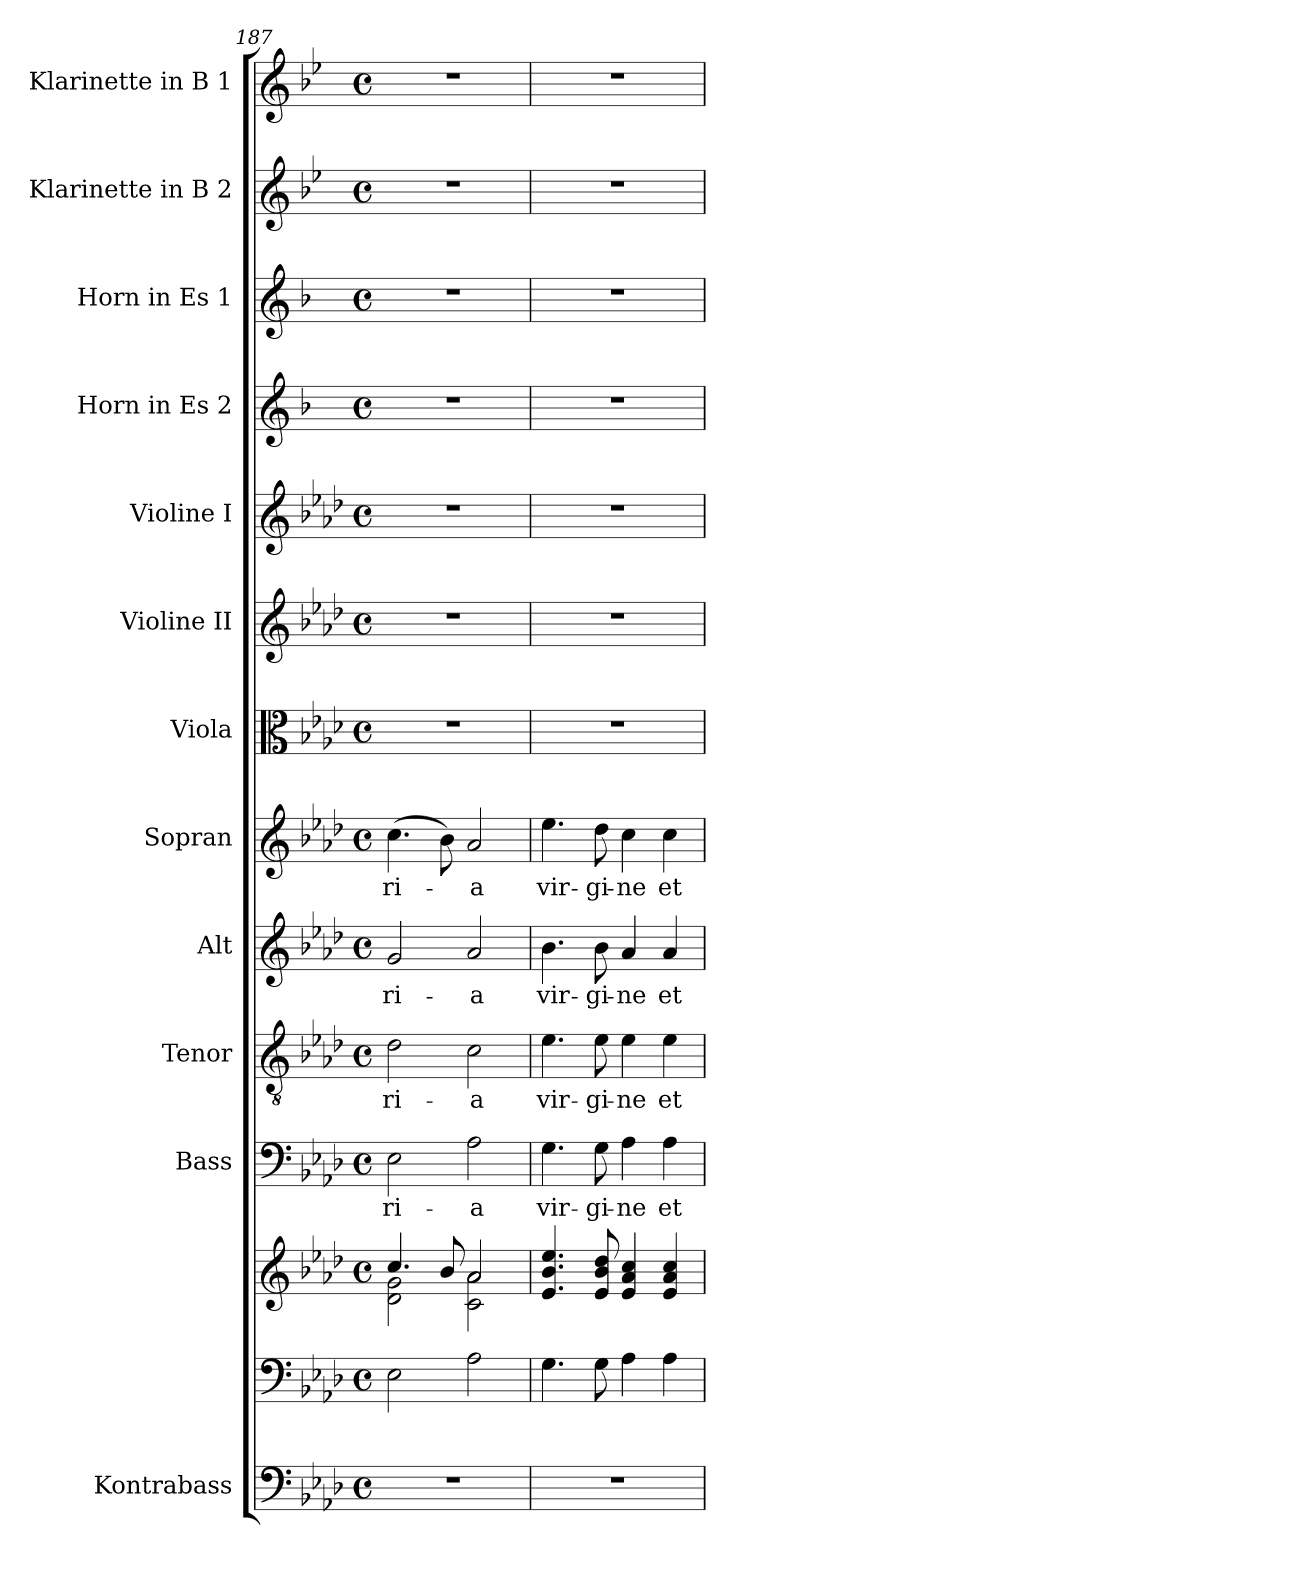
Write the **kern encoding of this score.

**kern	**kern	**kern	**kern	**text	**kern	**text	**kern	**text	**kern	**text	**kern	**kern	**kern	**kern	**kern	**kern	**kern
*part13	*part12	*part12	*part11	*part11	*part10	*part10	*part9	*part9	*part8	*part8	*part7	*part6	*part5	*part4	*part3	*part2	*part1
*staff14	*staff13	*staff12	*staff11	*staff11	*staff10	*staff10	*staff9	*staff9	*staff8	*staff8	*staff7	*staff6	*staff5	*staff4	*staff3	*staff2	*staff1
*I"Kontrabass	*	*	*I"Bass	*	*I"Tenor	*	*I"Alt	*	*I"Sopran	*	*I"Viola	*I"Violine II	*I"Violine I	*I"Horn in Es 2	*I"Horn in Es 1	*I"Klarinette in B 2	*I"Klarinette in B 1
*I'Kb.	*	*	*I'B	*	*I'T	*	*I'A	*	*I'S	*	*I'Vla.	*I'Vl. II	*I'Vl. I	*I'Hrn. 2	*I'Hrn. 1	*	*
!!LO:PB:g=z
*clefF4	*clefF4	*clefG2	*clefF4	*	*clefGv2	*	*clefG2	*	*clefG2	*	*clefC3	*clefG2	*clefG2	*clefG2	*clefG2	*clefG2	*clefG2
*ITrd7c12	*	*	*	*	*	*	*	*	*	*	*	*	*	*ITrd5c9	*ITrd5c9	*ITrd1c2	*ITrd1c2
*k[b-e-a-d-]	*k[b-e-a-d-]	*k[b-e-a-d-]	*k[b-e-a-d-]	*	*k[b-e-a-d-]	*	*k[b-e-a-d-]	*	*k[b-e-a-d-]	*	*k[b-e-a-d-]	*k[b-e-a-d-]	*k[b-e-a-d-]	*k[b-e-a-d-]	*k[b-e-a-d-]	*k[b-e-a-d-]	*k[b-e-a-d-]
*A-:	*A-:	*A-:	*A-:	*	*A-:	*	*A-:	*	*A-:	*	*A-:	*A-:	*A-:	*A-:	*A-:	*A-:	*A-:
*M4/4	*M4/4	*M4/4	*M4/4	*	*M4/4	*	*M4/4	*	*M4/4	*	*M4/4	*M4/4	*M4/4	*M4/4	*M4/4	*M4/4	*M4/4
*met(c)	*met(c)	*met(c)	*met(c)	*	*met(c)	*	*met(c)	*	*met(c)	*	*met(c)	*met(c)	*met(c)	*met(c)	*met(c)	*met(c)	*met(c)
=187	=187	=187	=187	=187	=187	=187	=187	=187	=187	=187	=187	=187	=187	=187	=187	=187	=187
*	*	*^	*	*	*	*	*	*	*	*	*	*	*	*	*	*	*
!	!	!	!	!	!LO:LY:b	!	!LO:LY:b	!	!LO:LY:b	!	!LO:LY:b	!	!	!	!	!	!	!
1r	2E-\	4.cc/	2d-\ 2g\	2E-\	-ri-	2d-\	-ri-	2g/	-ri-	(>4.cc\	-ri-	1r	1r	1r	1r	1r	1r	1r
.	.	8b-/	.	.	.	.	.	.	.	8b-\)	.	.	.	.	.	.	.	.
!	!	!	!	!	!LO:LY:b	!	!LO:LY:b	!	!LO:LY:b	!	!LO:LY:b	!	!	!	!	!	!	!
.	2A-\	2a-/	2c\ 2a-\	2A-\	-a	2c\	-a	2a-/	-a	2a-/	-a	.	.	.	.	.	.	.
=188	=188	=188	=188	=188	=188	=188	=188	=188	=188	=188	=188	=188	=188	=188	=188	=188	=188	=188
!	!	!	!	!	!LO:LY:b	!	!LO:LY:b	!	!LO:LY:b	!	!LO:LY:b	!	!	!	!	!	!	!
*	*	*v	*v	*	*	*	*	*	*	*	*	*	*	*	*	*	*	*
1r	4.G\	4.e-/ 4.b-/ 4.ee-/	4.G\	vir-	4.e-\	vir-	4.b-\	vir-	4.ee-\	vir-	1r	1r	1r	1r	1r	1r	1r
!	!	!	!	!LO:LY:b	!	!LO:LY:b	!	!LO:LY:b	!	!LO:LY:b	!	!	!	!	!	!	!
.	8G\	8e-/ 8b-/ 8dd-/	8G\	-gi-	8e-\	-gi-	8b-\	-gi-	8dd-\	-gi-	.	.	.	.	.	.	.
!	!	!	!	!LO:LY:b	!	!LO:LY:b	!	!LO:LY:b	!	!LO:LY:b	!	!	!	!	!	!	!
.	4A-\	4e-/ 4a-/ 4cc/	4A-\	-ne	4e-\	-ne	4a-/	-ne	4cc\	-ne	.	.	.	.	.	.	.
!	!	!	!	!LO:LY:b	!	!LO:LY:b	!	!LO:LY:b	!	!LO:LY:b	!	!	!	!	!	!	!
.	4A-\	4e-/ 4a-/ 4cc/	4A-\	et	4e-\	et	4a-/	et	4cc\	et	.	.	.	.	.	.	.
=	=	=	=	=	=	=	=	=	=	=	=	=	=	=	=	=	=
*-	*-	*-	*-	*-	*-	*-	*-	*-	*-	*-	*-	*-	*-	*-	*-	*-	*-
